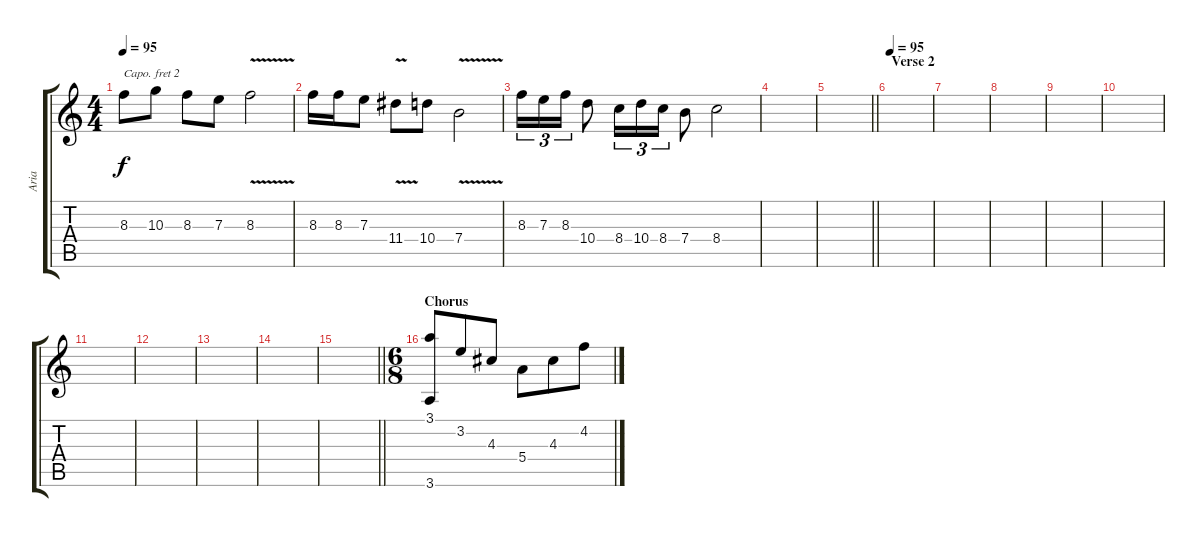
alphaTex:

\track ("Aria" "Aria") {instrument acousticguitarnylon}
\staff {score tabs}
\capo 2
\tuning (E4 B3 G3 D3 A2 E2) {hide}
\ts (4 4)
\tempo 95
\clef g2
\ks c
8.3{t}.8{dy f} 10.3.8 8.3.8 7.3.8 8.3{v}.2 |
8.3.16 8.3.16 7.3.8 11.4{v}.8 10.4.8 7.4{v}.2 |
8.3.16{tu (3 2)} 7.3.16{tu (3 2)} 8.3.16{tu (3 2)} 10.4.8 8.4.16{tu (3 2)} 10.4.16{tu (3 2)} 8.4.16{tu (3 2)} 7.4.8 8.4.2 |
|
\barLineRight lightlight
|
\section ("" "Verse 2")
\tempo 95
|
|
|
|
|
|
|
|
|
\barLineRight lightlight
|
\ts (6 8)
\section ("" "Chorus")
(3.1 3.6).8 3.2.8 4.3.8 5.4.8 4.3.8 4.2.8
